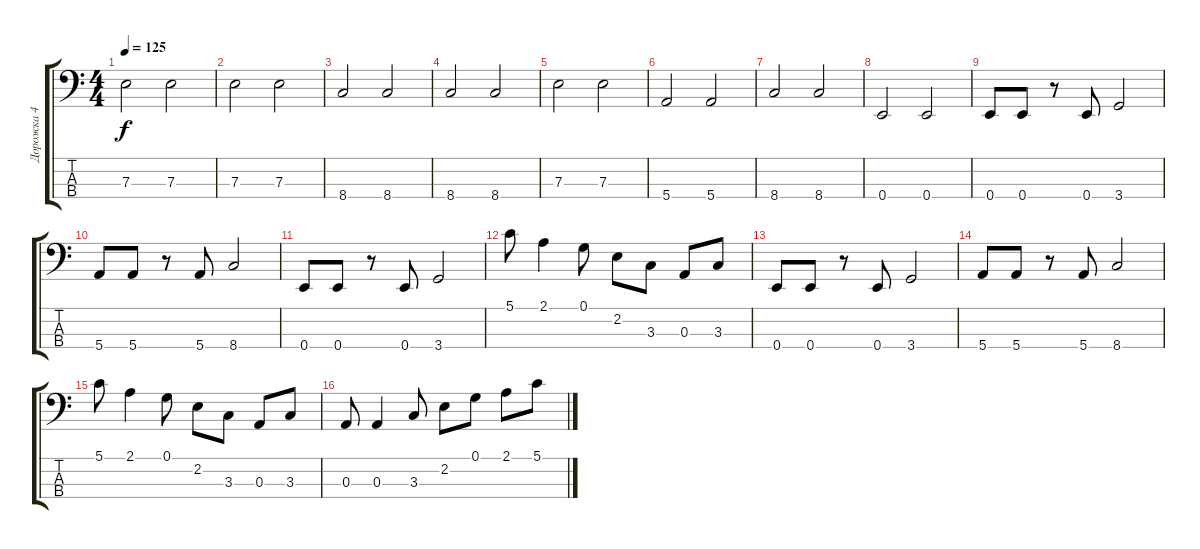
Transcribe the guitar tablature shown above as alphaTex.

\track ("Дорожка 4" "Дорожка 4") {instrument electricbassfinger}
\staff {score tabs}
\tuning (G2 D2 A1 E1) {hide}
\ts (4 4)
\tempo 125
\clef f4
\ks c
7.3.2{dy f} 7.3.2 |
7.3.2 7.3.2 |
8.4.2 8.4.2 |
8.4.2 8.4.2 |
7.3.2 7.3.2 |
5.4.2 5.4.2 |
8.4.2 8.4.2 |
0.4.2 0.4.2 |
0.4.8 0.4.8 r.8 0.4.8 3.4.2 |
5.4.8 5.4.8 r.8 5.4.8 8.4.2 |
0.4.8 0.4.8 r.8 0.4.8 3.4.2 |
5.1.8 2.1.4 0.1.8 2.2.8 3.3.8 0.3.8 3.3.8 |
0.4.8 0.4.8 r.8 0.4.8 3.4.2 |
5.4.8 5.4.8 r.8 5.4.8 8.4.2 |
5.1.8 2.1.4 0.1.8 2.2.8 3.3.8 0.3.8 3.3.8 |
0.3.8 0.3.4 3.3.8 2.2.8 0.1.8 2.1.8 5.1.8
